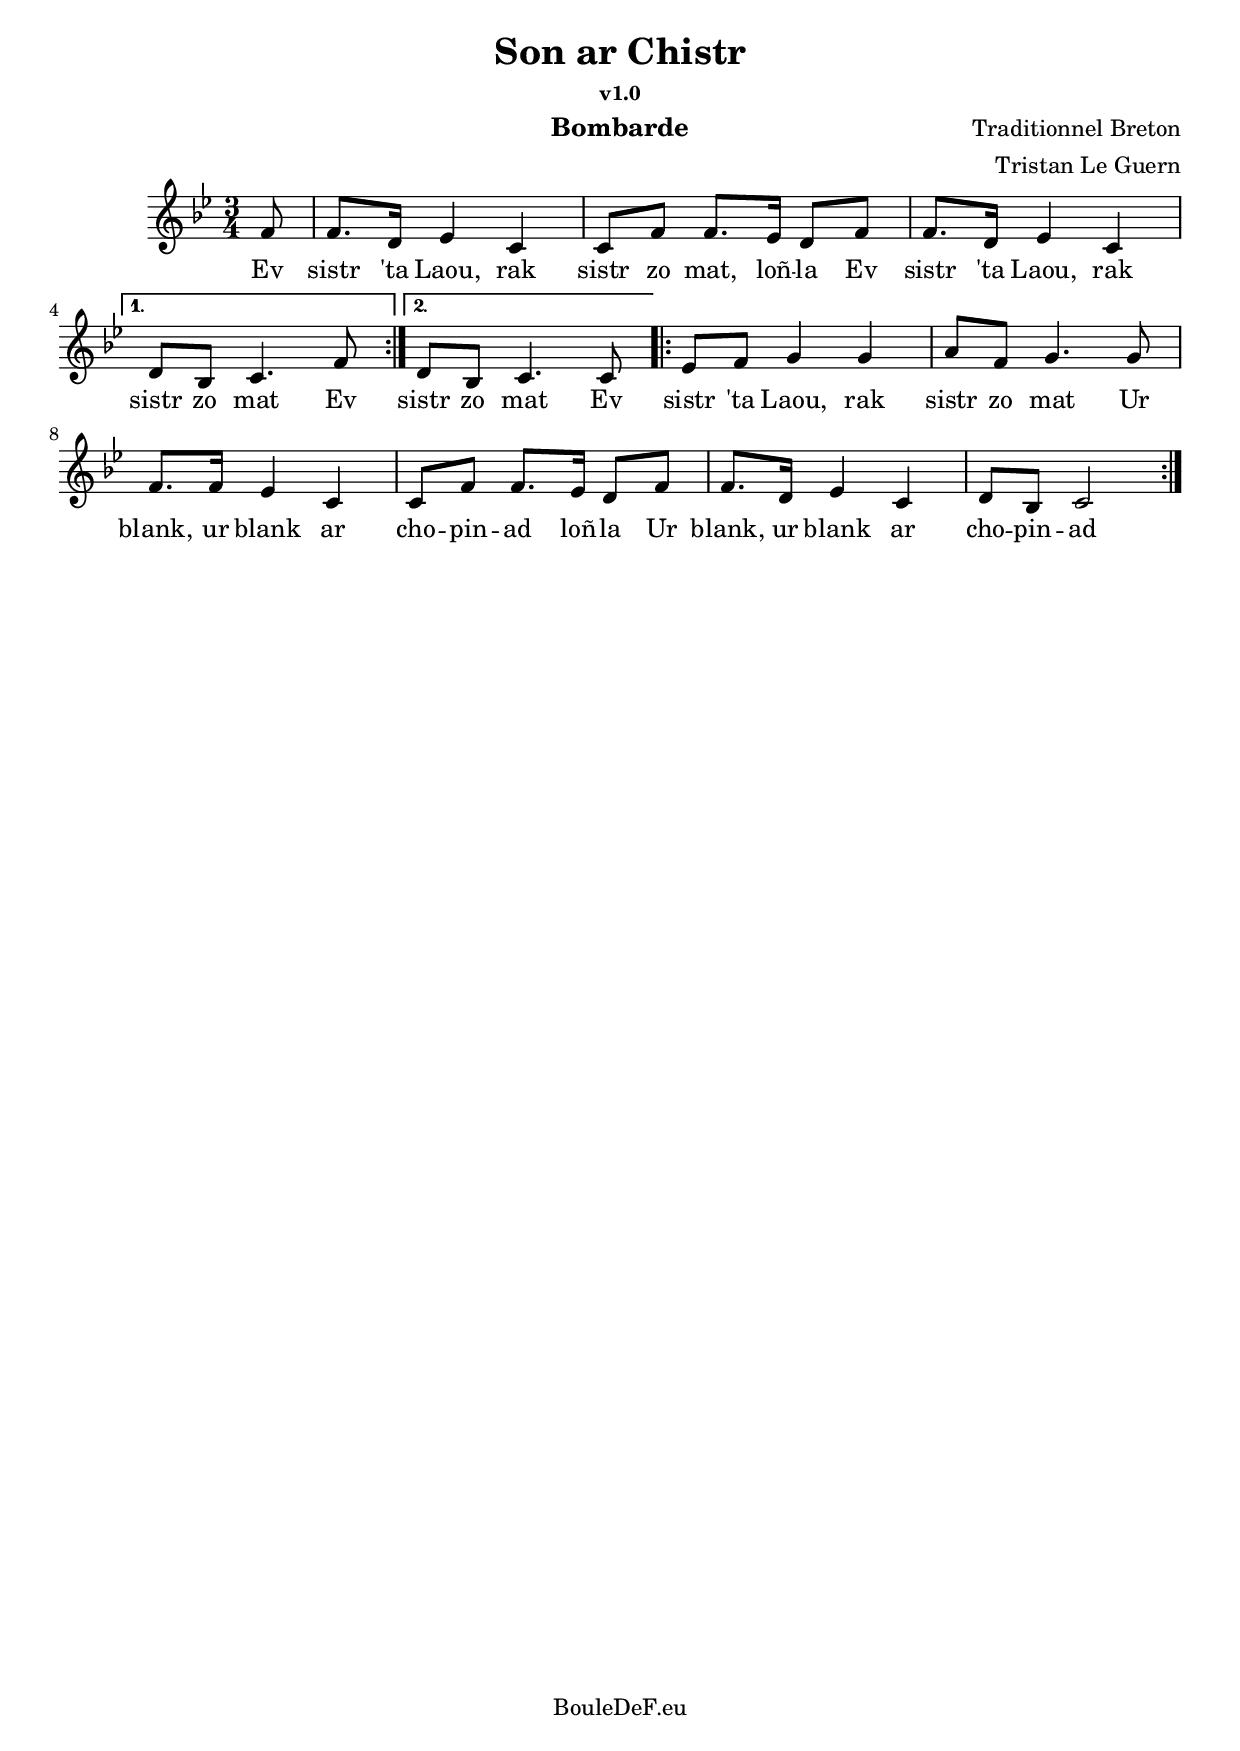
\version "2.14.2"
\include "italiano.ly"

\header {
	title = "Son ar Chistr"
	subsubtitle = "v1.0"
	composer = "Traditionnel Breton"
	arranger = "Tristan Le Guern"
	instrument = "Bombarde"
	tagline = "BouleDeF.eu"
}

\score {
	\new Staff \relative sib {
		\clef treble
		\key sib \major
		\time 3/4

		\repeat volta 2 {
			\partial 8 fa'8
			| fa8. re16 mib4 do
			| do8 fa fa8. mib16 re8 fa
			| fa8. re16 mib4 do
		}
		\alternative {
			{| re8 sib do4. fa8}
			{| re8 sib do4. do8}
		}

		\repeat volta 2 {
			| mib fa sol4 sol
			| la8 fa sol4. sol8
			| fa8. fa16 mib4 do
			| do8 fa fa8. mib16 re8 fa
			| fa8. re16 mib4 do
			| re8 sib do2
		}
	}
	\addlyrics {
		Ev
		| sistr 'ta Laou, rak
		| sistr zo mat, loñ -- la Ev
		| sistr 'ta Laou, rak
		| sistr zo mat Ev
		| sistr zo mat Ev
		| sistr 'ta Laou, rak
		| sistr zo mat Ur
		| blank, ur blank ar
		| cho -- pin -- ad loñ -- la Ur
		| blank, ur blank ar
		| cho -- pin -- ad
	}
}
